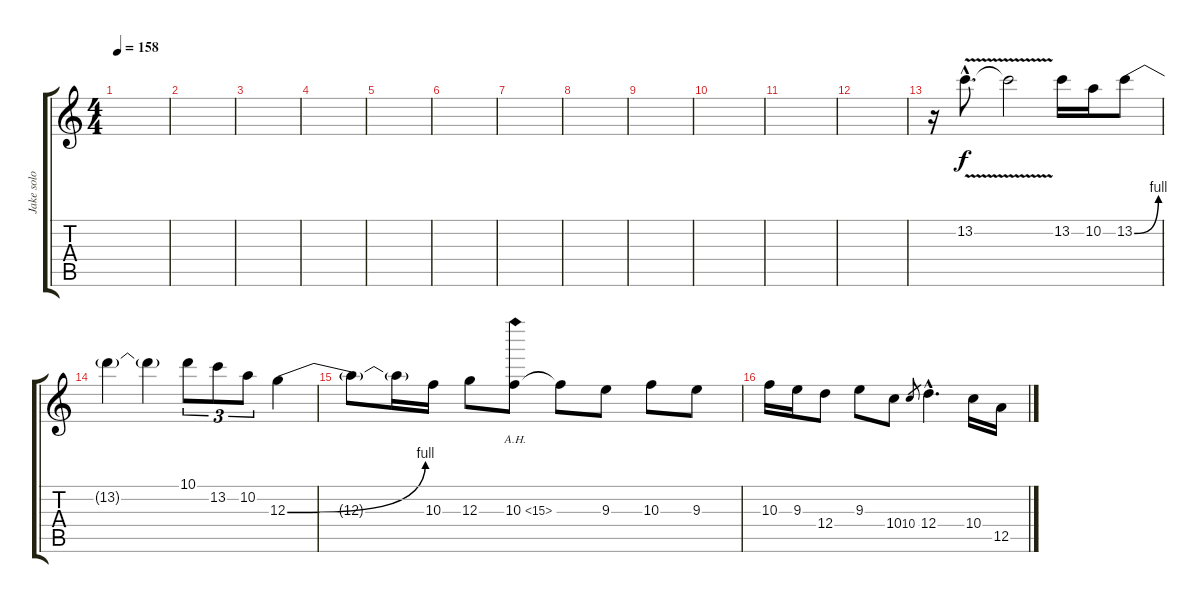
\track ("Jake solo" "Jake solo") {instrument distortionguitar}
\staff {score tabs}
\tuning (E4 B3 G3 D3 A2 E2) {hide}
\ts (4 4)
\tempo 158
\clef g2
\ks c
|
|
|
|
|
|
|
|
|
|
|
|
r.16 13.2{v hac}.8{d} 13.2{t}.2 13.2.16 10.2.16 13.2{be (bend 0 0 60 4)}.8 |
13.2{t}.4 13.2{t}.4 10.1.8{tu (3 2)} 13.2.8{tu (3 2)} 10.2.8{tu (3 2)} 12.3{be (bend 0 0 60 4)}.4 |
12.3{t}.8 12.3{t}.16 10.3.16 12.3.8 10.3{ah 5}.8 10.3{t}.8 9.3.8 10.3.8 9.3.8 |
10.3.16 9.3.16 12.4.8 9.3.8 10.4.8 10.4.8{gr} 12.4{hac}.4{d} 10.4.16 12.5.16
